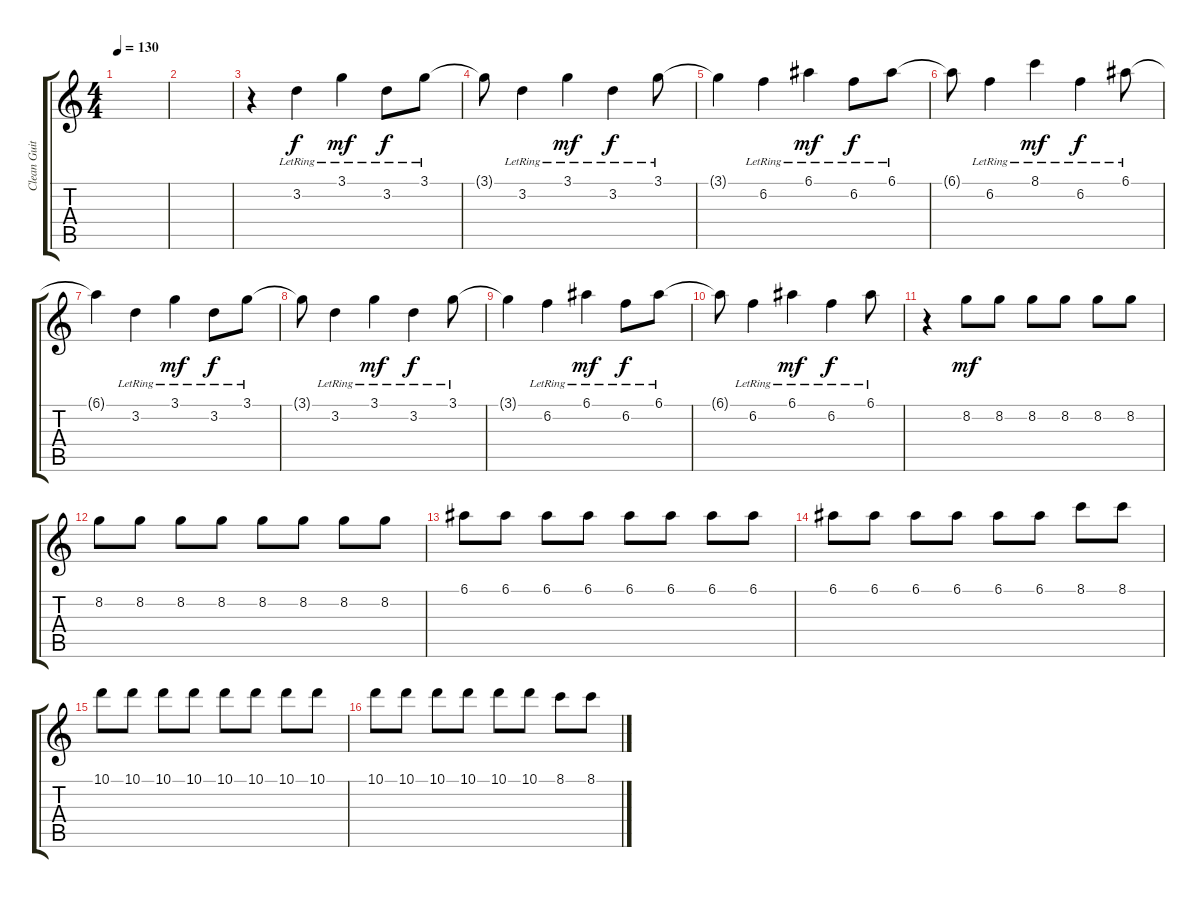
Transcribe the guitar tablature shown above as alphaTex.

\track ("Clean Guitar" "Clean Guit") {instrument electricguitarjazz}
\staff {score tabs}
\tuning (E4 B3 G3 D3 A2 E2) {hide}
\ts (4 4)
\tempo 130
\clef g2
\ks c
|
|
r.4 3.2{lr}.4 3.1{lr}.4{dy mf} 3.2{lr}.8{dy f} 3.1{lr}.8 |
3.1{t}.8 3.2{lr}.4 3.1{lr}.4{dy mf} 3.2{lr}.4{dy f} 3.1{lr}.8 |
3.1{t}.4 6.2{lr}.4 6.1{lr}.4{dy mf} 6.2{lr}.8{dy f} 6.1{lr}.8 |
6.1{t}.8 6.2{lr}.4 8.1{lr}.4{dy mf} 6.2{lr}.4{dy f} 6.1{lr}.8 |
6.1{t}.4 3.2{lr}.4 3.1{lr}.4{dy mf} 3.2{lr}.8{dy f} 3.1{lr}.8 |
3.1{t}.8 3.2{lr}.4 3.1{lr}.4{dy mf} 3.2{lr}.4{dy f} 3.1{lr}.8 |
3.1{t}.4 6.2{lr}.4 6.1{lr}.4{dy mf} 6.2{lr}.8{dy f} 6.1{lr}.8 |
6.1{t}.8 6.2{lr}.4 6.1{lr}.4{dy mf} 6.2{lr}.4{dy f} 6.1{lr}.8 |
r.4 8.2.8{dy mf} 8.2.8 8.2.8 8.2.8 8.2.8 8.2.8 |
8.2.8 8.2.8 8.2.8 8.2.8 8.2.8 8.2.8 8.2.8 8.2.8 |
6.1.8 6.1.8 6.1.8 6.1.8 6.1.8 6.1.8 6.1.8 6.1.8 |
6.1.8 6.1.8 6.1.8 6.1.8 6.1.8 6.1.8 8.1.8 8.1.8 |
10.1.8 10.1.8 10.1.8 10.1.8 10.1.8 10.1.8 10.1.8 10.1.8 |
10.1.8 10.1.8 10.1.8 10.1.8 10.1.8 10.1.8 8.1.8 8.1.8
